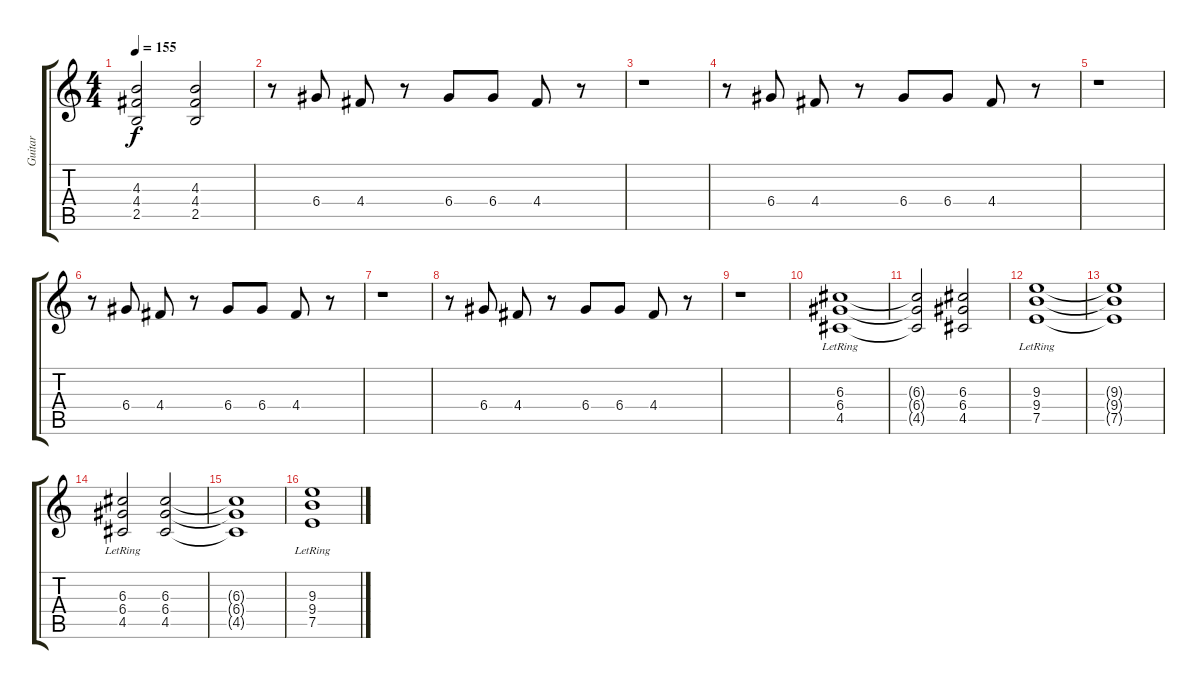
\track ("Guitar" "Guitar") {instrument overdrivenguitar}
\staff {score tabs}
\tuning (E4 B3 G3 D3 A2 E2) {hide}
\ts (4 4)
\tempo 155
\clef g2
\ks c
(4.3 4.4 2.5).2{dy f} (4.3 4.4 2.5).2 |
r.8 6.4.8 4.4.8 r.8 6.4.8 6.4.8 4.4.8 r.8 |
r.1 |
r.8 6.4.8 4.4.8 r.8 6.4.8 6.4.8 4.4.8 r.8 |
r.1 |
r.8 6.4.8 4.4.8 r.8 6.4.8 6.4.8 4.4.8 r.8 |
r.1 |
r.8 6.4.8 4.4.8 r.8 6.4.8 6.4.8 4.4.8 r.8 |
r.1 |
(6.3{lr} 6.4{lr} 4.5{lr}).1 |
(6.3{t} 6.4{t} 4.5{t}).2 (6.3 6.4 4.5).2 |
(9.3{lr} 9.4{lr} 7.5{lr}).1 |
(9.3{t} 9.4{t} 7.5{t}).1 |
(6.3{lr} 6.4{lr} 4.5{lr}).2 (6.3 6.4 4.5).2 |
(6.3{t} 6.4{t} 4.5{t}).1 |
(9.3{lr} 9.4{lr} 7.5{lr}).1
